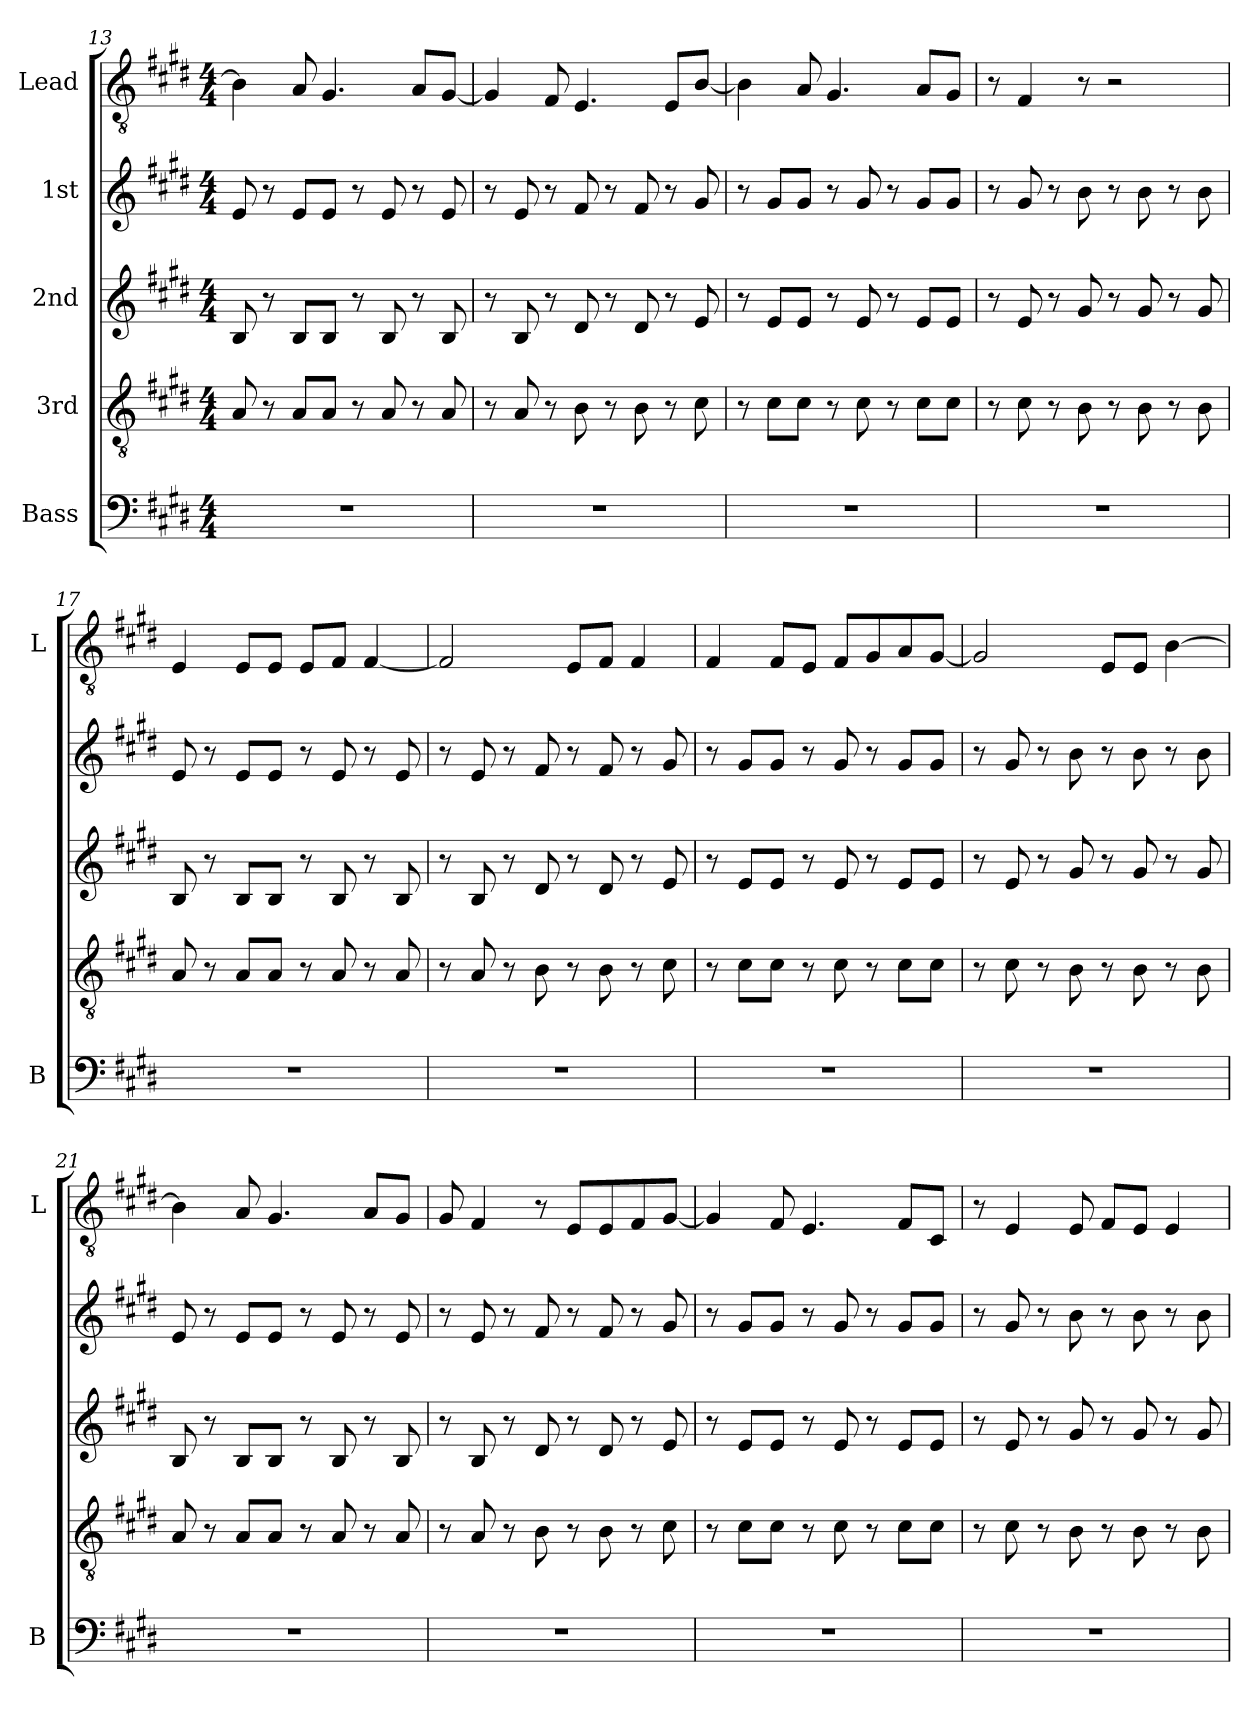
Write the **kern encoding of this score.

**kern	**kern	**kern	**kern	**kern
*part5	*part4	*part3	*part2	*part1
*staff5	*staff4	*staff3	*staff2	*staff1
*I"Bass	*I"3rd	*I"2nd	*I"1st	*I"Lead
*I'B	*	*	*	*I'L
*clefF4	*clefGv2	*clefG2	*clefG2	*clefGv2
*k[f#c#g#d#]	*k[f#c#g#d#]	*k[f#c#g#d#]	*k[f#c#g#d#]	*k[f#c#g#d#]
*M4/4	*M4/4	*M4/4	*M4/4	*M4/4
=13	=13	=13	=13	=13
1r	8A	8B	8e	4B]
.	8r	8r	8r	.
.	8AL	8BL	8eL	8A
.	8AJ	8BJ	8eJ	4.G#
.	8r	8r	8r	.
.	8A	8B	8e	.
.	8r	8r	8r	8AL
.	8A	8B	8e	[8G#J
=14	=14	=14	=14	=14
1r	8r	8r	8r	4G#]
.	8A	8B	8e	.
.	8r	8r	8r	8F#
.	8B	8d#	8f#	4.E
.	8r	8r	8r	.
.	8B	8d#	8f#	.
.	8r	8r	8r	8EL
.	8c#	8e	8g#	[8BJ
=15	=15	=15	=15	=15
1r	8r	8r	8r	4B]
.	8c#L	8eL	8g#L	.
.	8c#J	8eJ	8g#J	8A
.	8r	8r	8r	4.G#
.	8c#	8e	8g#	.
.	8r	8r	8r	.
.	8c#L	8eL	8g#L	8AL
.	8c#J	8eJ	8g#J	8G#J
=16	=16	=16	=16	=16
1r	8r	8r	8r	8r
.	8c#	8e	8g#	4F#
.	8r	8r	8r	.
.	8B	8g#	8b	8r
.	8r	8r	8r	2r
.	8B	8g#	8b	.
.	8r	8r	8r	.
.	8B	8g#	8b	.
=17	=17	=17	=17	=17
1r	8A	8B	8e	4E
.	8r	8r	8r	.
.	8AL	8BL	8eL	8EL
.	8AJ	8BJ	8eJ	8EJ
.	8r	8r	8r	8EL
.	8A	8B	8e	8F#J
.	8r	8r	8r	[4F#
.	8A	8B	8e	.
=18	=18	=18	=18	=18
1r	8r	8r	8r	2F#]
.	8A	8B	8e	.
.	8r	8r	8r	.
.	8B	8d#	8f#	.
.	8r	8r	8r	8EL
.	8B	8d#	8f#	8F#J
.	8r	8r	8r	4F#
.	8c#	8e	8g#	.
=19	=19	=19	=19	=19
1r	8r	8r	8r	4F#
.	8c#L	8eL	8g#L	.
.	8c#J	8eJ	8g#J	8F#L
.	8r	8r	8r	8EJ
.	8c#	8e	8g#	8F#L
.	8r	8r	8r	8G#
.	8c#L	8eL	8g#L	8A
.	8c#J	8eJ	8g#J	[8G#J
=20	=20	=20	=20	=20
1r	8r	8r	8r	2G#]
.	8c#	8e	8g#	.
.	8r	8r	8r	.
.	8B	8g#	8b	.
.	8r	8r	8r	8EL
.	8B	8g#	8b	8EJ
.	8r	8r	8r	[4B
.	8B	8g#	8b	.
=21	=21	=21	=21	=21
1r	8A	8B	8e	4B]
.	8r	8r	8r	.
.	8AL	8BL	8eL	8A
.	8AJ	8BJ	8eJ	4.G#
.	8r	8r	8r	.
.	8A	8B	8e	.
.	8r	8r	8r	8AL
.	8A	8B	8e	8G#J
=22	=22	=22	=22	=22
1r	8r	8r	8r	8G#
.	8A	8B	8e	4F#
.	8r	8r	8r	.
.	8B	8d#	8f#	8r
.	8r	8r	8r	8EL
.	8B	8d#	8f#	8E
.	8r	8r	8r	8F#
.	8c#	8e	8g#	[8G#J
=23	=23	=23	=23	=23
1r	8r	8r	8r	4G#]
.	8c#L	8eL	8g#L	.
.	8c#J	8eJ	8g#J	8F#
.	8r	8r	8r	4.E
.	8c#	8e	8g#	.
.	8r	8r	8r	.
.	8c#L	8eL	8g#L	8F#L
.	8c#J	8eJ	8g#J	8C#J
=24	=24	=24	=24	=24
1r	8r	8r	8r	8r
.	8c#	8e	8g#	4E
.	8r	8r	8r	.
.	8B	8g#	8b	8E
.	8r	8r	8r	8F#L
.	8B	8g#	8b	8EJ
.	8r	8r	8r	4E
.	8B	8g#	8b	.
=	=	=	=	=
*-	*-	*-	*-	*-
